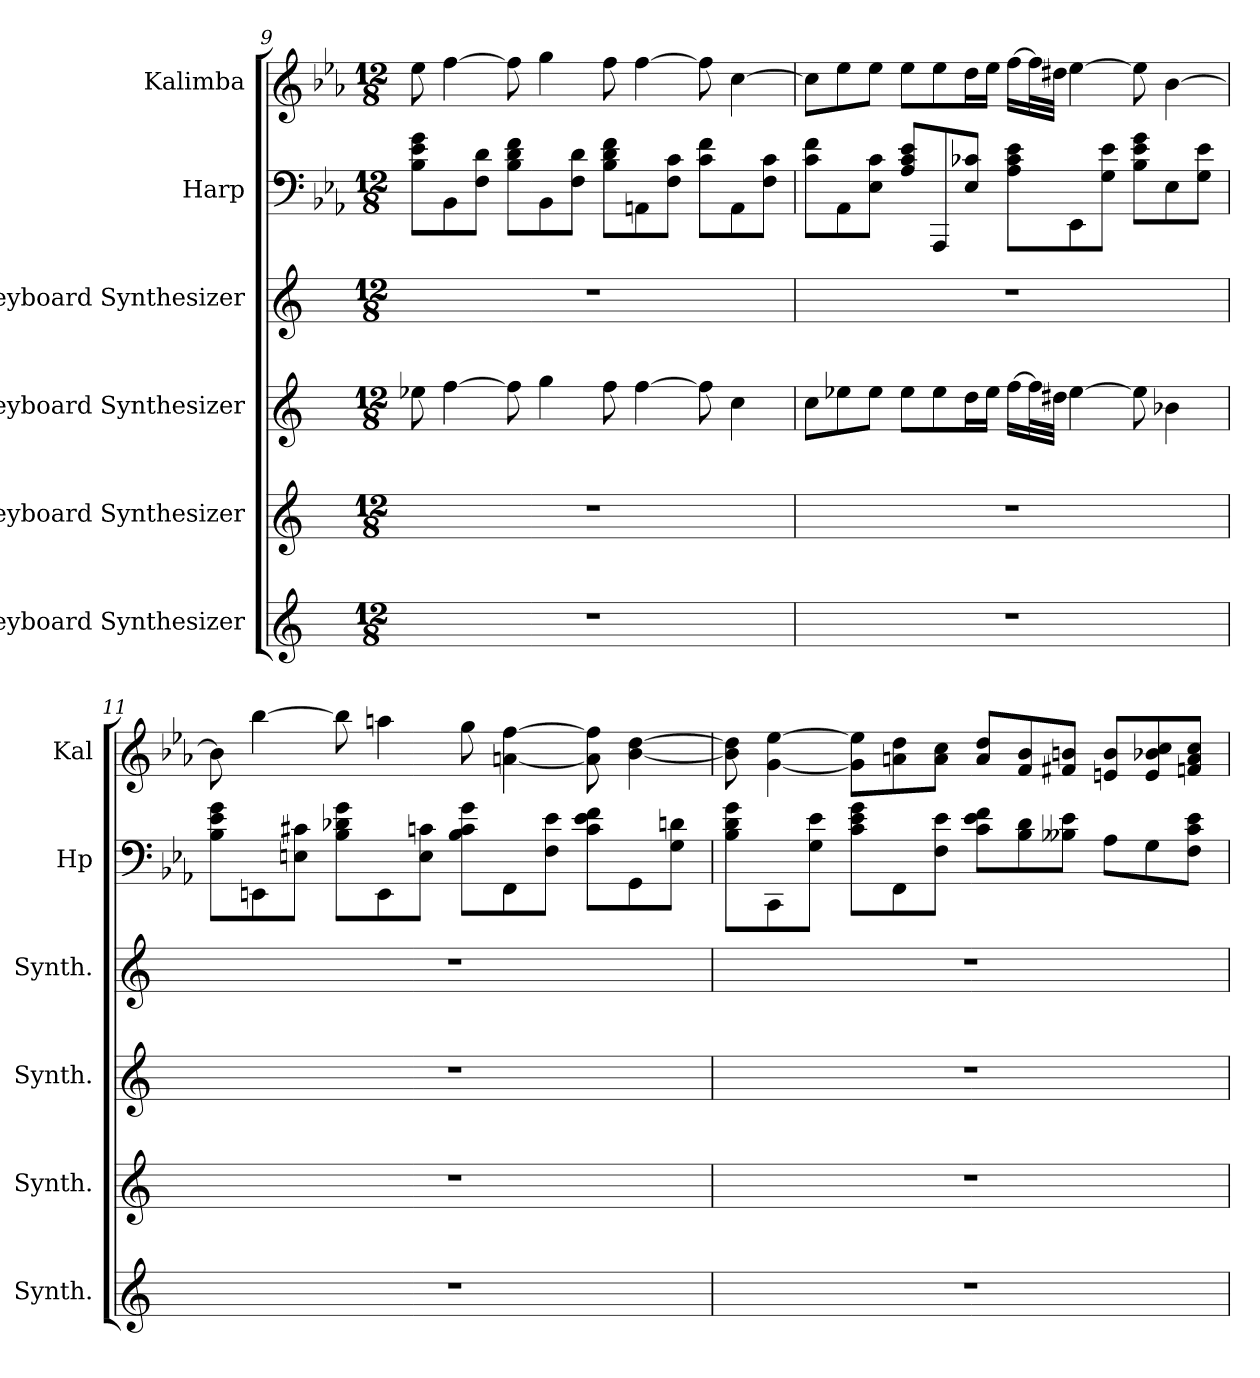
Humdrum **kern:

**kern	**kern	**kern	**kern	**kern	**kern
*part6	*part5	*part4	*part3	*part2	*part1
*staff6	*staff5	*staff4	*staff3	*staff2	*staff1
*I"Keyboard Synthesizer	*I"Keyboard Synthesizer	*I"Keyboard Synthesizer	*I"Keyboard Synthesizer	*I"Harp	*I"Kalimba
*I'Synth.	*I'Synth.	*I'Synth.	*I'Synth.	*I'Hp	*I'Kal
!!LO:LB:g=z
*clefG2	*clefG2	*clefG2	*clefG2	*clefF4	*clefG2
*k[]	*k[]	*k[]	*k[]	*k[b-e-a-]	*k[b-e-a-]
*M12/8	*M12/8	*M12/8	*M12/8	*M12/8	*M12/8
=9	=9	=9	=9	=9	=9
1.r	1.r	8ee-X\	1.r	8B-\ 8e-\ 8g\L	8ee-\
.	.	[4ff\	.	8BB-\	[4ff\
.	.	.	.	8F\ 8d\J	.
.	.	8ff\]	.	8B-\ 8d\ 8f\L	8ff\]
.	.	4gg\	.	8BB-\	4gg\
.	.	.	.	8F\ 8d\J	.
.	.	8ff\	.	8B-\ 8d\ 8f\L	8ff\
.	.	[4ff\	.	8AAn\	[4ff\
.	.	.	.	8F\ 8c\J	.
.	.	8ff\]	.	8c\ 8f\L	8ff\]
.	.	4cc\	.	8AA\	[4cc\
.	.	.	.	8F\ 8c\J	.
=10	=10	=10	=10	=10	=10
1.r	1.r	8cc\L	1.r	8c\ 8f\L	8cc\L]
.	.	8ee-X\	.	8AA-\	8ee-\
.	.	8ee-\J	.	8E-\ 8c\J	8ee-\J
.	.	8ee-\L	.	8A-/ 8c/ 8e-/L	8ee-\L
.	.	8ee-\	.	8AAA-/	8ee-\
.	.	16dd\L	.	8E-/ 8c-X/J	16dd\L
.	.	16ee-\JJ	.	.	16ee-\JJ
.	.	[16ff\LL	.	8A-\ 8c-\ 8e-\L	[16ff\LL
.	.	32ff\L]	.	.	32ff\L]
.	.	32dd#X\JJJ	.	.	32dd#X\JJJ
.	.	[4ee-\	.	8EE-\	[4ee-\
.	.	.	.	8G\ 8e-\J	.
.	.	8ee-\]	.	8B-\ 8e-\ 8g\L	8ee-\]
.	.	4b-X\	.	8E-\	[4b-\
.	.	.	.	8G\ 8e-\J	.
!!LO:PB:g=z
=11	=11	=11	=11	=11	=11
1.r	1.r	1.r	1.r	8B-\ 8e-\ 8g\L	8b-\]
.	.	.	.	8EEn\	[4bb-\
.	.	.	.	8En\ 8c#X\J	.
.	.	.	.	8B-\ 8d-X\ 8g\L	8bb-\]
.	.	.	.	8EE\	4aan\
.	.	.	.	8E\ 8cn\J	.
.	.	.	.	8B-\ 8c\ 8g\L	8gg\
.	.	.	.	8FF\	[4an\ [4ff\
.	.	.	.	8F\ 8e-\J	.
.	.	.	.	8c\ 8e-\ 8f\L	8a\] 8ff\]
.	.	.	.	8GG\	[4b-\ [4dd\
.	.	.	.	8G\ 8dn\J	.
=12	=12	=12	=12	=12	=12
1.r	1.r	1.r	1.r	8B-\ 8d\ 8g\L	8b-\] 8dd\]
.	.	.	.	8CC\	[4g\ [4ee-\
.	.	.	.	8G\ 8e-\J	.
.	.	.	.	8c\ 8e-\ 8g\L	8g\] 8ee-\]L
.	.	.	.	8FF\	8an\ 8dd\
.	.	.	.	8F\ 8e-\J	8a\ 8cc\J
.	.	.	.	8c\ 8e-\ 8f\L	8a/ 8dd/L
.	.	.	.	8B-\ 8d\	8f/ 8b-/
.	.	.	.	8B--X\ 8e-\J	8f#X/ 8bn/J
.	.	.	.	8A-\L	8en/ 8b/L
.	.	.	.	8G\	8e/ 8b-X/ 8cc/
.	.	.	.	8F\ 8c\ 8e-\J	8fn/ 8a/ 8cc/J
=	=	=	=	=	=
*-	*-	*-	*-	*-	*-
